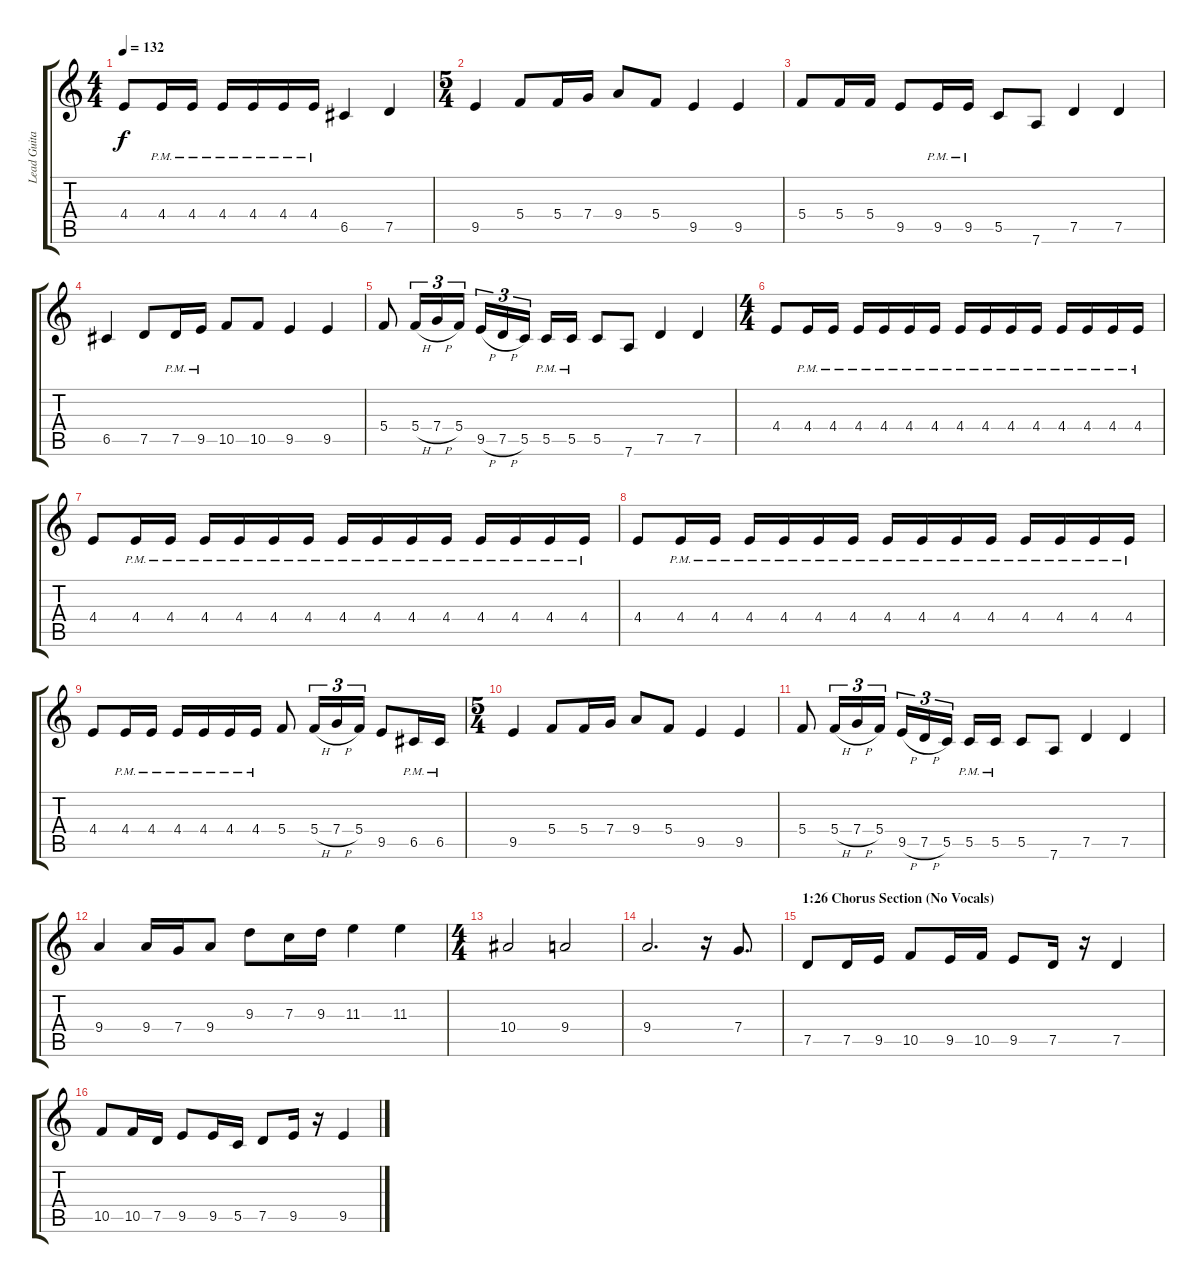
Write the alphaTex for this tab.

\track ("Lead Guitar" "Lead Guita") {instrument distortionguitar}
\staff {score tabs}
\tuning (D4 A3 F3 C3 G2 D2) {hide}
\ts (4 4)
\tempo 132
\clef g2
\ks c
4.4.8{dy f} 4.4{pm}.16 4.4{pm}.16 4.4{pm}.16 4.4{pm}.16 4.4{pm}.16 4.4{pm}.16 6.5.4 7.5.4 |
\ts (5 4)
9.5.4 5.4.8 5.4.16 7.4.16 9.4.8 5.4.8 9.5.4 9.5.4 |
5.4.8 5.4.16 5.4.16 9.5.8 9.5{pm}.16 9.5{pm}.16 5.5.8 7.6.8 7.5.4 7.5.4 |
6.5.4 7.5.8 7.5{pm}.16 9.5{pm}.16 10.5.8 10.5.8 9.5.4 9.5.4 |
5.4.8 5.4{h}.16{tu (3 2)} 7.4{h}.16{tu (3 2)} 5.4.16{tu (3 2)} 9.5{h}.16{tu (3 2)} 7.5{h}.16{tu (3 2)} 5.5.16{tu (3 2)} 5.5{pm}.16 5.5{pm}.16 5.5.8 7.6.8 7.5.4 7.5.4 |
\ts (4 4)
4.4.8 4.4{pm}.16 4.4{pm}.16 4.4{pm}.16 4.4{pm}.16 4.4{pm}.16 4.4{pm}.16 4.4{pm}.16 4.4{pm}.16 4.4{pm}.16 4.4{pm}.16 4.4{pm}.16 4.4{pm}.16 4.4{pm}.16 4.4{pm}.16 |
4.4.8 4.4{pm}.16 4.4{pm}.16 4.4{pm}.16 4.4{pm}.16 4.4{pm}.16 4.4{pm}.16 4.4{pm}.16 4.4{pm}.16 4.4{pm}.16 4.4{pm}.16 4.4{pm}.16 4.4{pm}.16 4.4{pm}.16 4.4{pm}.16 |
4.4.8 4.4{pm}.16 4.4{pm}.16 4.4{pm}.16 4.4{pm}.16 4.4{pm}.16 4.4{pm}.16 4.4{pm}.16 4.4{pm}.16 4.4{pm}.16 4.4{pm}.16 4.4{pm}.16 4.4{pm}.16 4.4{pm}.16 4.4{pm}.16 |
4.4.8 4.4{pm}.16 4.4{pm}.16 4.4{pm}.16 4.4{pm}.16 4.4{pm}.16 4.4{pm}.16 5.4.8 5.4{h}.16{tu (3 2)} 7.4{h}.16{tu (3 2)} 5.4.16{tu (3 2)} 9.5.8 6.5{pm}.16 6.5{pm}.16 |
\ts (5 4)
9.5.4 5.4.8 5.4.16 7.4.16 9.4.8 5.4.8 9.5.4 9.5.4 |
5.4.8 5.4{h}.16{tu (3 2)} 7.4{h}.16{tu (3 2)} 5.4.16{tu (3 2)} 9.5{h}.16{tu (3 2)} 7.5{h}.16{tu (3 2)} 5.5.16{tu (3 2)} 5.5{pm}.16 5.5{pm}.16 5.5.8 7.6.8 7.5.4 7.5.4 |
9.4.4 9.4.16 7.4.16 9.4.8 9.3.8 7.3.16 9.3.16 11.3.4 11.3.4 |
\ts (4 4)
10.4.2 9.4.2 |
9.4.2{d} r.16 7.4.8{d} |
\section ("" "1:26 Chorus Section (No Vocals)")
7.5.8 7.5.16 9.5.16 10.5.8 9.5.16 10.5.16 9.5.8 7.5.16 r.16 7.5.4 |
10.5.8 10.5.16 7.5.16 9.5.8 9.5.16 5.5.16 7.5.8 9.5.16 r.16 9.5.4
